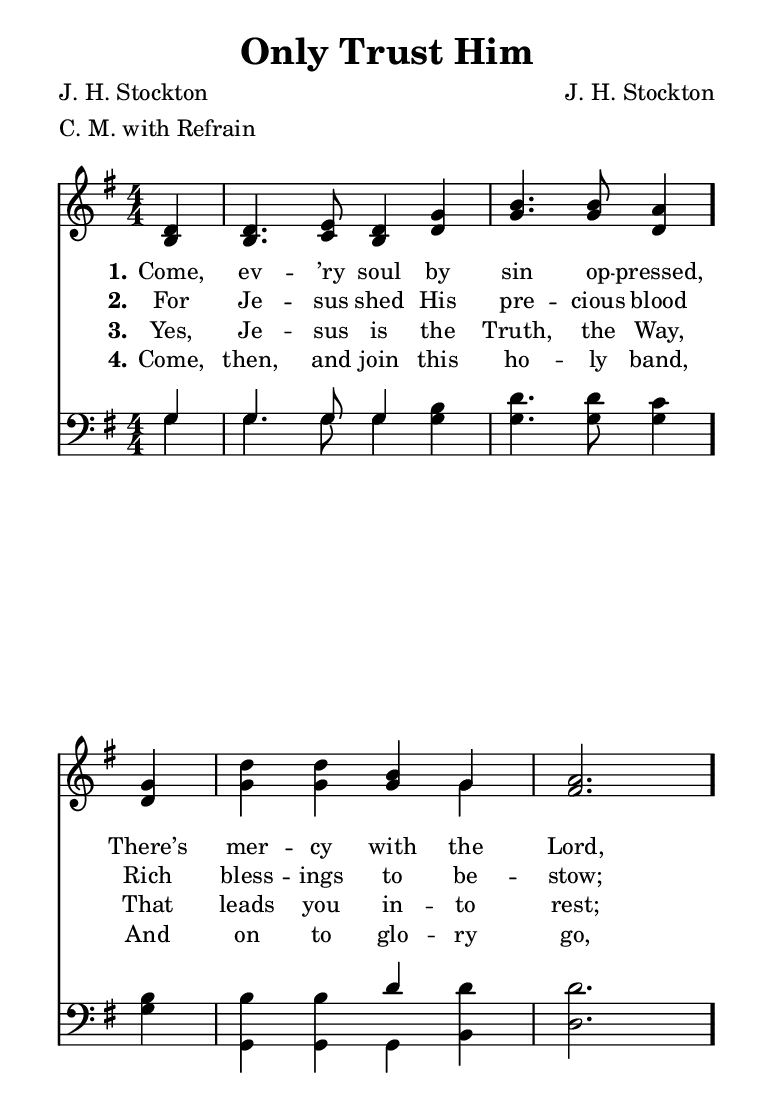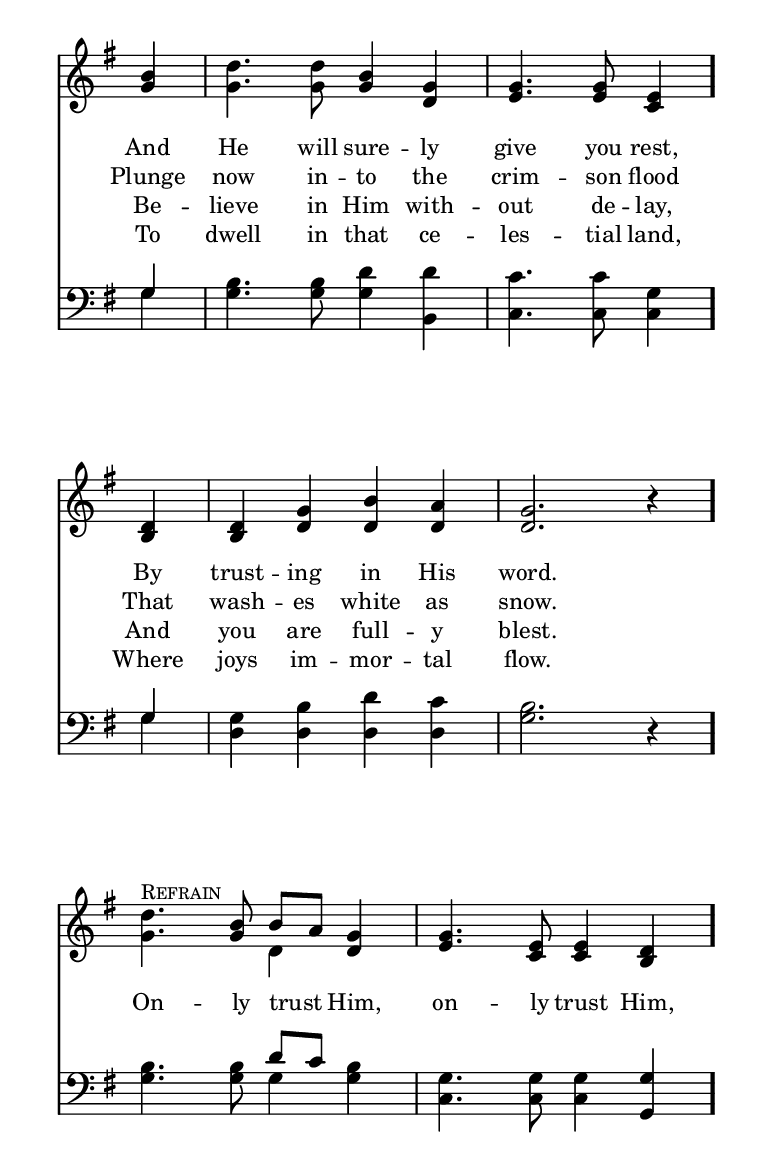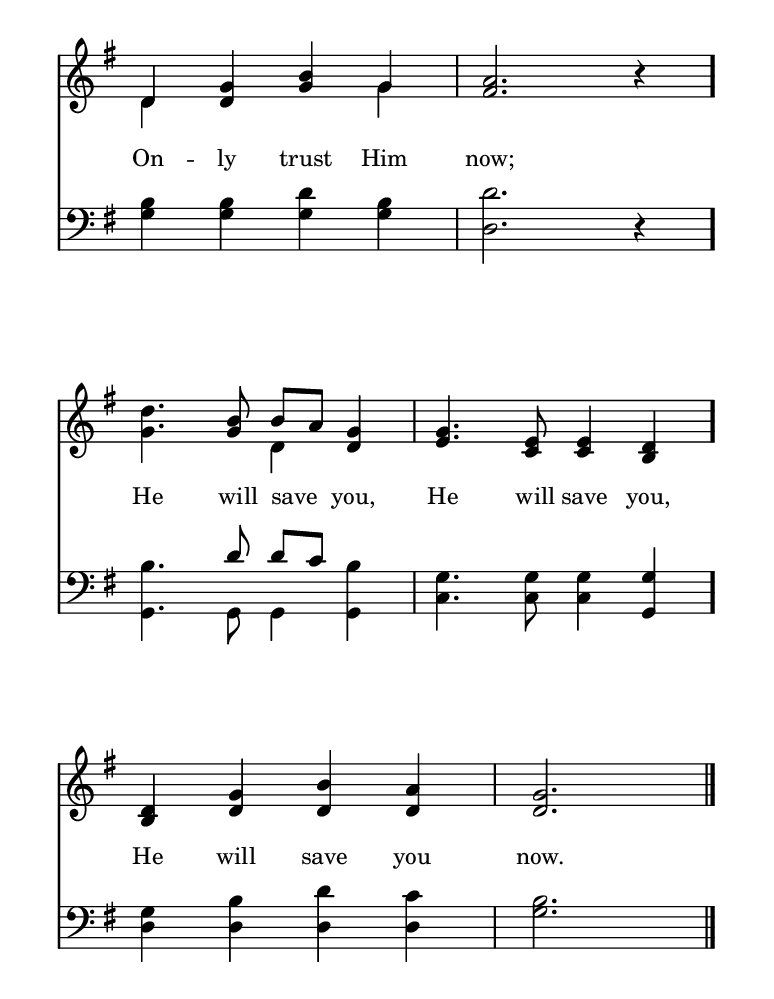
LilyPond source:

\include "common/global.ily"
\paper {
  \include "common/paper.ily"
}

\header{
  hymnnumber = "29"
  title = "Only Trust Him"
  tunename = ""
  meter = "C. M. with Refrain"
  poet = "J. H. Stockton"
  composer = "J. H. Stockton"
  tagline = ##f
}

% for fermata in MIDI
ta = { \tempo 4=90 }
tb = { \tempo 4=45 }

patternAA = { c4 | c4. c8 c4 c4 | c4. c8 c4 }

patternBA = { c4 | c4 c4 c4 c4 | c2. }
patternBB = { c4 | c4 c4 c4 c4 | c2. c4 }

patternCA = { c4. c8 c8[ c8] c4 | c4. c8 c4 c4 }
patternCB = { c4. c8 c4      c4 | c4. c8 c4 c4 }

patternDA = { c4 c4 c4 c4 | c2. c4 }

global = {
  \include "common/overrides.ily"
  \override Staff.TimeSignature.style = #'numbered
  \time 4/4
  \override Score.MetronomeMark.transparent = ##t % hide all fermata changes too
  \ta
  \key g \major
  \partial 4
  \autoBeamOff
}

notesSoprano = {
\global
\relative c' {

  \changePitch \patternAA { d | d e d g  | b b a }
  \changePitch \patternBA { g | d' d b g | a     }
  \changePitch \patternAA { b | d d b g  | g g e }
  \changePitch \patternBB { d | d g b a  | g r   }

  << s^\markup { \small \caps "Refrain" }
  \changePitch \patternCA { d' b b a g | g e e d } >>
  \changePitch \patternDA { d g b g    | a r     }
  \changePitch \patternCA { d b b a g  | g e e d }
  \changePitch \patternDA { d g b a    | g       }

  \bar "|."

}
}

notesAlto = {
\global
\relative e' {

  \changePitch \patternAA { b | b c b d | g g d }
  \changePitch \patternBA { d | g g g g | fis   }
  \changePitch \patternAA { g | g g g d | e e c }
  \changePitch \patternBB { b | b d d d | d r   }

  \changePitch \patternCB { g g d d | e c c b }
  \changePitch \patternDA { d d g g | fis r   }
  \changePitch \patternCB { g g d d | e c c b }
  \changePitch \patternDA { b d d d | d       }

}
}

notesTenor = {
\global
\relative a {

  \changePitch \patternAA { g  | g g g b | d d c }
  \changePitch \patternBA { b  | b b d d | d     }
  \changePitch \patternAA { g, | b b d d | c c g }
  \changePitch \patternBB { g  | g b d c | b r   }

  \changePitch \patternCA { b b d c b | g g g g }
  \changePitch \patternDA { b b d b   | d r     }
  \changePitch \patternCA { b d d c b | g g g g }
  \changePitch \patternDA { g b d c   | b       }

}
}

notesBass = {
\global
\relative f {

  \changePitch \patternAA { g  | g g g g  | g g g }
  \changePitch \patternBA { g  | g, g g b | d     }
  \changePitch \patternAA { g  | g g g b, | c c c }
  \changePitch \patternBB { g' | d d d d  | g r   }

  \changePitch \patternCB { g g g g  | c, c c g }
  \changePitch \patternDA { g' g g g | d r      }
  \changePitch \patternCB { g, g g g | c c c g  }
  \changePitch \patternDA { d' d d d | g        }

}
}

Refrain = \lyricmode {

On -- ly trust Him, on -- ly trust Him, \bar "."
On -- ly trust Him now; \bar "." \break
He will save you, He will save you, \bar "."
He will save you now. \bar "." \break

}

wordsA = \lyricmode {
\set stanza = "1."

Come, ev -- ’ry soul by sin op -- pressed, \bar "."
There’s mer -- cy with the Lord, \bar "." \break
And He will sure -- ly give you rest, \bar "."
By trust -- ing in His word. \bar "." \break

}

wordsB = \lyricmode {
\set stanza = "2."

For Je -- sus shed His pre -- cious blood
Rich bless -- ings to be -- stow;
Plunge now in -- to the crim -- son flood
That wash -- es white as snow.

\Refrain

}

wordsC = \lyricmode {
\set stanza = "3."

Yes, Je -- sus is the Truth, the Way,
That leads you in -- to rest;
Be -- lieve in Him with -- out de -- lay,
And you are full -- y blest.

}

wordsD = \lyricmode {
\set stanza = "4."

Come, then, and join this ho -- ly band,
And on to glo -- ry go,
To dwell in that ce -- les -- tial land,
Where joys im -- mor -- tal flow.

}

\score {
  \context ChoirStaff <<
    \context Staff = upper <<
      \set Staff.autoBeaming = ##f
      \set ChoirStaff.systemStartDelimiter = #'SystemStartBar
      \set ChoirStaff.printPartCombineTexts = ##f
      \partcombine #'(2 . 9) \notesSoprano \notesAlto
      \context NullVoice = sopranos { \voiceOne << \notesSoprano >> }
      \context NullVoice = altos { \voiceTwo << \notesAlto >> }
      \context Lyrics = one   \lyricsto sopranos \wordsA
      \context Lyrics = two   \lyricsto sopranos \wordsB
      \context Lyrics = three \lyricsto sopranos \wordsC
      \context Lyrics = four  \lyricsto sopranos \wordsD
      %\context Lyrics = five  \lyricsto sopranos \wordsE
    >>
    \context Staff = men <<
      \set Staff.autoBeaming = ##f
      \clef bass
      \set ChoirStaff.printPartCombineTexts = ##f
      \partcombine #'(2 . 9) \notesTenor \notesBass
      \context NullVoice = tenors { \voiceOne << \notesTenor >> }
      \context NullVoice = basses { \voiceTwo << \notesBass >> }
    >>
  >>
  \layout {
    \include "common/layout.ily"
  }
  \midi{
    \include "common/midi.ily"
  }
}

\version "2.19.49"  % necessary for upgrading to future LilyPond versions.

% vi:set et ts=2 sw=2 ai nocindent syntax=lilypond:
